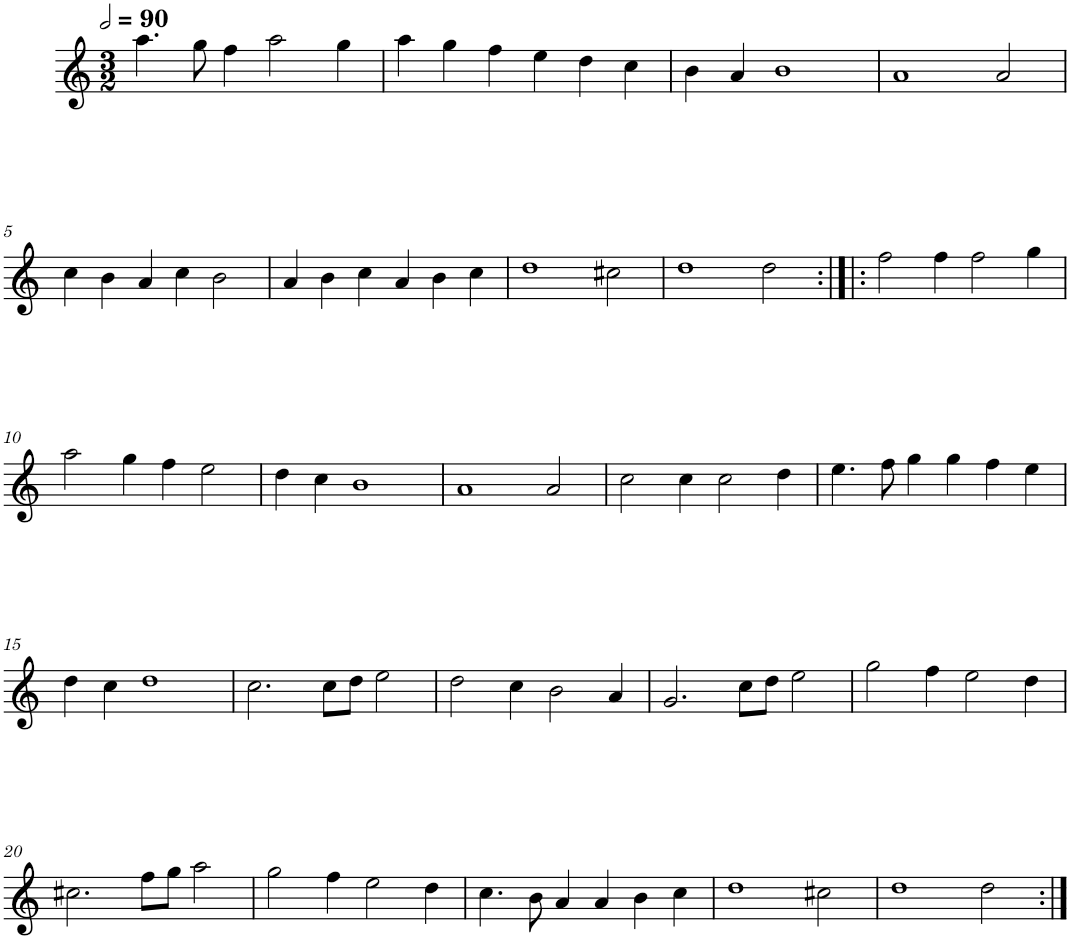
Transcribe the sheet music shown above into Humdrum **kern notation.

**kern
*part1
*staff1
*I"Quatre parties
*clefG2
*k[]
*M3/2
*MM180
=1
4.aa\
8gg\
4ff\
2aa\
4gg\
=2
4aa\
4gg\
4ff\
4ee\
4dd\
4cc\
=3
4b\
4a/
1b
=4
1a
2a/
!!LO:LB:g=z
=5
4cc\
4b\
4a/
4cc\
2b\
=6
4a/
4b\
4cc\
4a/
4b\
4cc\
=7
1dd
2cc#X\
=8
1dd
2dd\
=9:|!|:
2ff\
4ff\
2ff\
4gg\
!!LO:LB:g=z
=10
2aa\
4gg\
4ff\
2ee\
=11
4dd\
4cc\
1b
=12
1a
2a/
=13
2cc\
4cc\
2cc\
4dd\
=14
4.ee\
8ff\
4gg\
4gg\
4ff\
4ee\
!!LO:LB:g=z
=15
4dd\
4cc\
1dd
=16
2.cc\
8cc\L
8dd\J
2ee\
=17
2dd\
4cc\
2b\
4a/
=18
2.g/
8cc\L
8dd\J
2ee\
=19
2gg\
4ff\
2ee\
4dd\
!!LO:LB:g=z
=20
2.cc#X\
8ff\L
8gg\J
2aa\
=21
2gg\
4ff\
2ee\
4dd\
=22
4.cc\
8b\
4a/
4a/
4b\
4cc\
=23
1dd
2cc#X\
=24
1dd
2dd\
=:|!
*-
